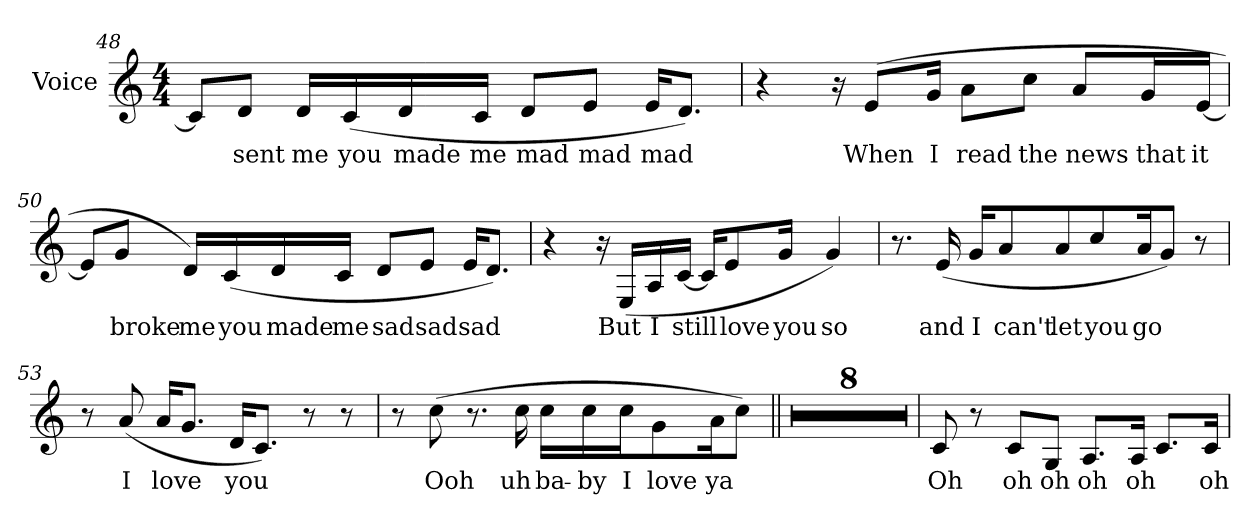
**kern	**text
*part1	*part1
*staff1	*staff1
*I"Voice	*
*I'Voice	*
*clefG2	*
*k[]	*
*C:	*
*M4/4	*
=48	=48
8ci/L]	.
!	!LO:LY:b:color=#000000
8di/J	sent
!	!LO:LY:b:color=#000000
16di/LL	me
!	!LO:LY:b:color=#000000
(16ci/	you
!	!LO:LY:b:color=#000000
16di/	made
!	!LO:LY:b:color=#000000
16ci/JJ	me
!	!LO:LY:b:color=#000000
8di/L	mad
!	!LO:LY:b:color=#000000
8ei/J	mad
!	!LO:LY:b:color=#000000
16ei/KL	mad
8.di/J)	.
!!LO:LB:g=z
=49	=49
4r	.
16r	.
!	!LO:LY:b:color=#000000
(8ei/L	When
!	!LO:LY:b:color=#000000
16gi/Jk	I
!	!LO:LY:b:color=#000000
8ai\L	read
!	!LO:LY:b:color=#000000
8cci\J	the
!	!LO:LY:b:color=#000000
8ai/L	news
!	!LO:LY:b:color=#000000
16gi/L	that
!	!LO:LY:b:color=#000000
[16ei/JJ	it
=50	=50
8ei/L]	.
!	!LO:LY:b:color=#000000
8gi/J	broke
!	!LO:LY:b:color=#000000
16di/LL)	me
!	!LO:LY:b:color=#000000
(16ci/	you
!	!LO:LY:b:color=#000000
16di/	made
!	!LO:LY:b:color=#000000
16ci/JJ	me
!	!LO:LY:b:color=#000000
8di/L	sad
!	!LO:LY:b:color=#000000
8ei/J	sad
!	!LO:LY:b:color=#000000
16ei/KL	sad
8.di/J)	.
!!LO:LB:g=z
=51	=51
4r	.
16r	.
!	!LO:LY:b:color=#000000
(16Ei/LL	But
!	!LO:LY:b:color=#000000
16Ai/	I
!	!LO:LY:b:color=#000000
[16ci/JJ	still
16ci/KL]	.
!	!LO:LY:b:color=#000000
8ei/	love
!	!LO:LY:b:color=#000000
16gi/Jk	you
!	!LO:LY:b:color=#000000
4gi/)	so
=52	=52
8.r	.
!	!LO:LY:b:color=#000000
(16ei/	and
!	!LO:LY:b:color=#000000
16gi/KL	I
!	!LO:LY:b:color=#000000
8ai/	can't
!	!LO:LY:b:color=#000000
8ai/	let
!	!LO:LY:b:color=#000000
8cci/	you
!	!LO:LY:b:color=#000000
16ai/k	go
8gi/J)	.
8r	.
=53	=53
8r	.
!	!LO:LY:b:color=#000000
(8ai/	I
!	!LO:LY:b:color=#000000
16ai/KL	love
8.gi/J	.
!	!LO:LY:b:color=#000000
16di/KL	you
8.ci/J)	.
8r	.
8r	.
!!LO:LB:g=z
=54	=54
8r	.
!	!LO:LY:b:color=#000000
(8cci\	Ooh
8.r	.
!	!LO:LY:b:color=#000000
16cci\	uh
!	!LO:LY:b:color=#000000
16cci\LL	ba-
!	!LO:LY:b:color=#000000
16cci\	-by
!	!LO:LY:b:color=#000000
16cci\J	I
!	!LO:LY:b:color=#000000
8gi\	love
!	!LO:LY:b:color=#000000
16ai\k	ya
8cci\J)	.
=55||	=55||
1r	.
=56	=56
1r	.
=57	=57
1r	.
=58	=58
1r	.
=59	=59
1r	.
=60	=60
1r	.
!!LO:LB:g=z
=61	=61
1r	.
=62	=62
1r	.
=63	=63
!	!LO:LY:b:color=#000000
8ci/	Oh
8r	.
!	!LO:LY:b:color=#000000
8ci/L	oh
!	!LO:LY:b:color=#000000
8Gi/J	oh
!	!LO:LY:b:color=#000000
8.Ai/L	oh
!	!LO:LY:b:color=#000000
16Ai/Jk	oh
8.ci/L	.
!	!LO:LY:b:color=#000000
16ci/Jk	oh
=	=
*-	*-
